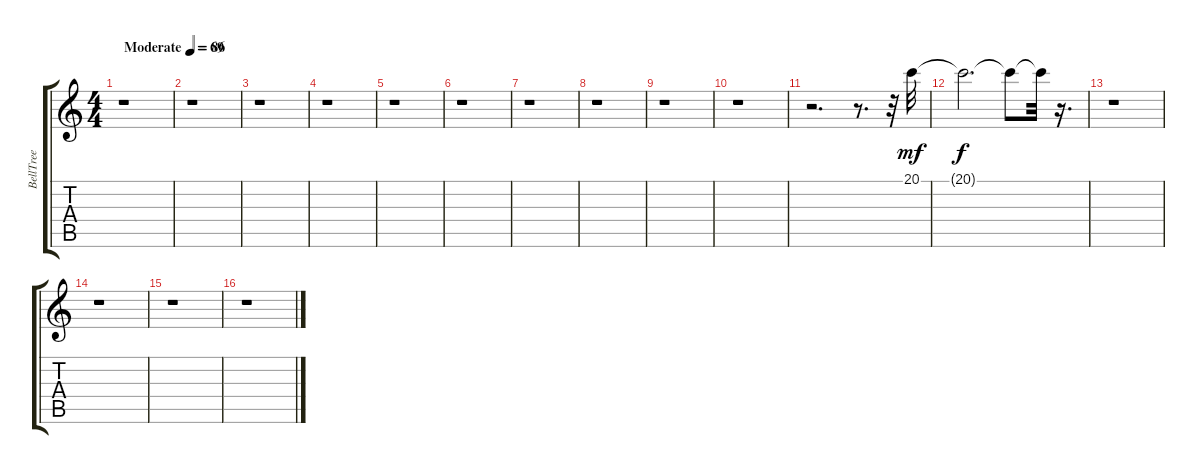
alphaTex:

\track ("BellTree" "BellTree") {instrument acousticgrandpiano}
\staff {score tabs}
\tuning (E4 B3 G3 D3 A2 E2) {hide}
\ts (4 4)
\tempo (69 "Moderate")
\clef g2
\ks c
r.1{dy mf instrument acousticgrandpiano} |
\tempo 86
r.1 |
r.1 |
r.1 |
r.1 |
r.1 |
r.1 |
r.1 |
r.1 |
r.1 |
r.2{d} r.8{d} r.32 20.1.32 |
20.1{t}.2{d dy f} 20.1{t}.8 20.1{t}.32 r.16{d} |
r.1 |
r.1 |
r.1 |
r.1
